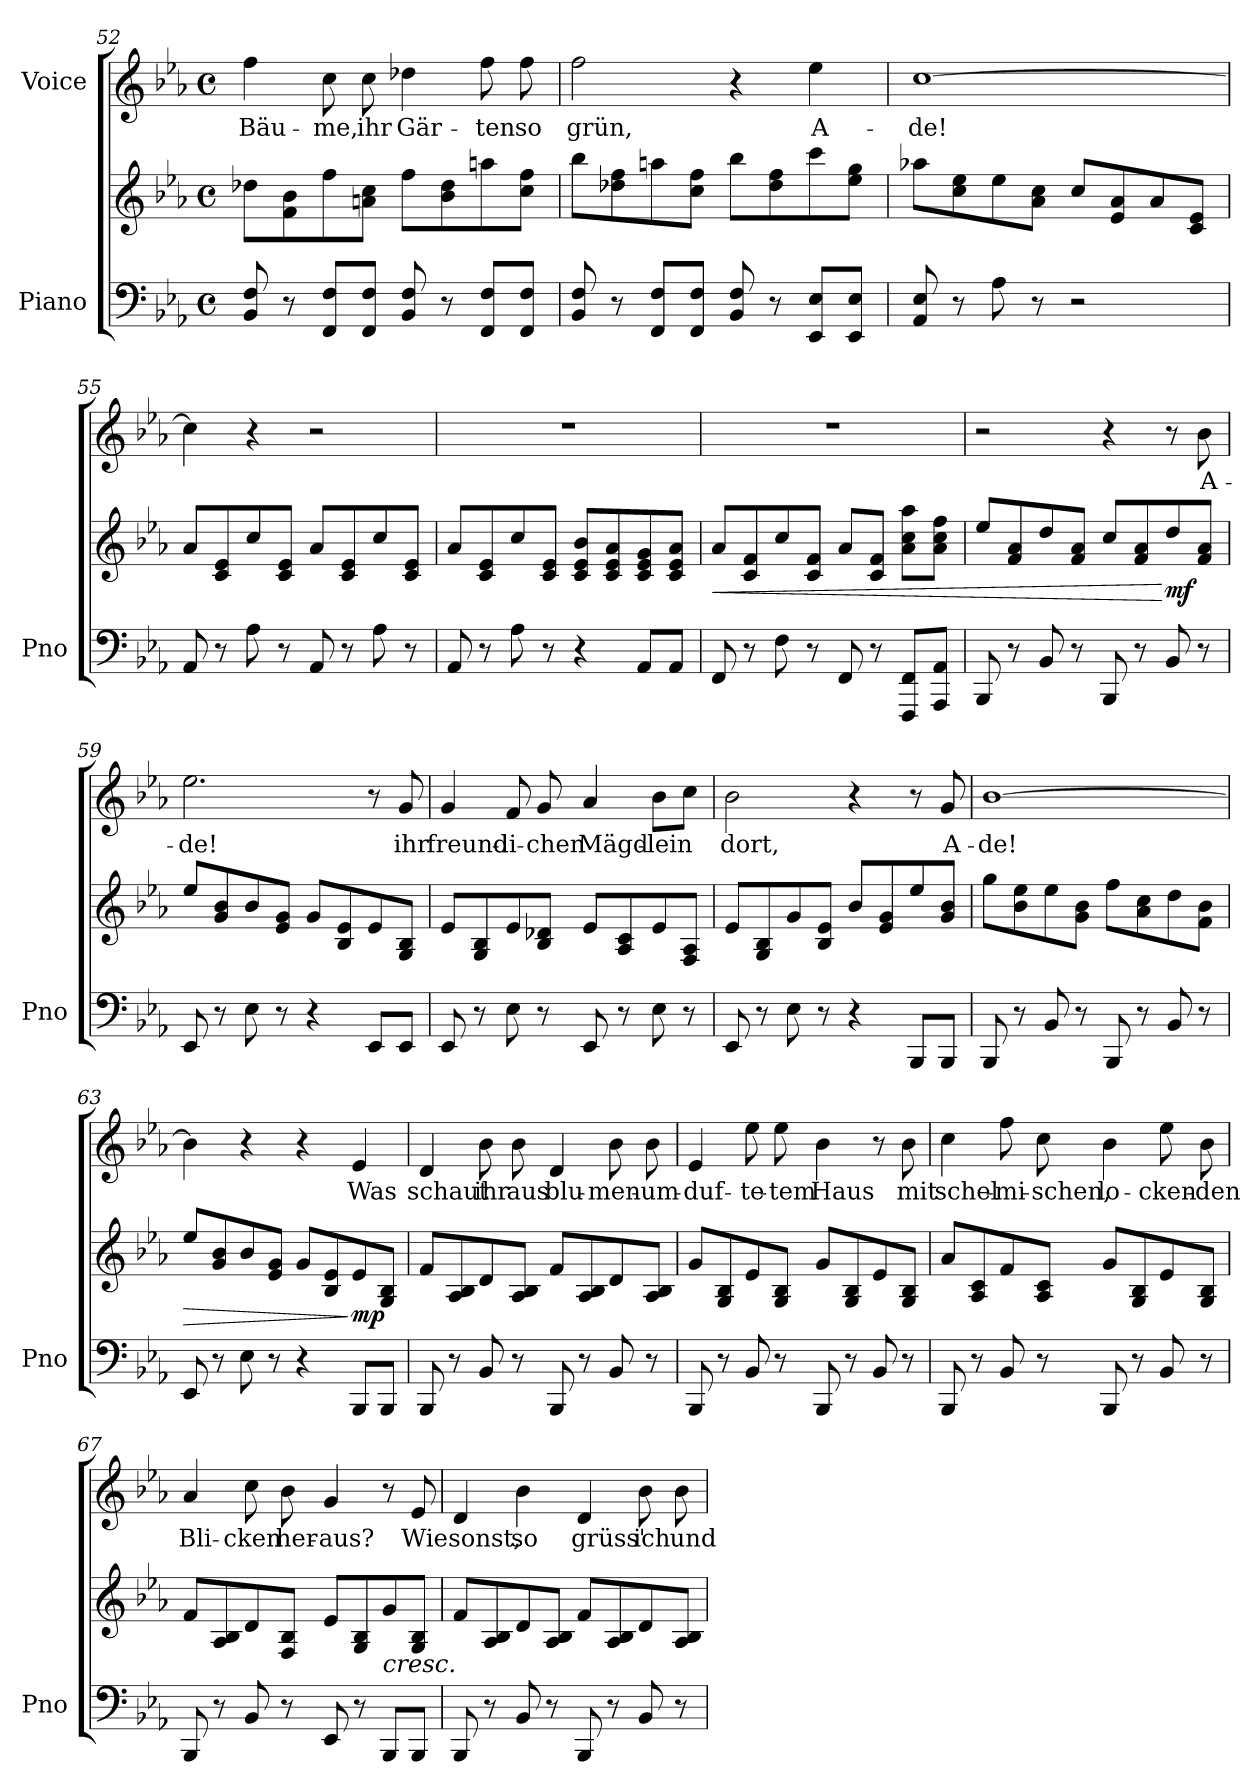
**kern	**kern	**dynam	**kern	**text
*part2	*part2	*part2	*part1	*part1
*staff3	*staff2	*staff2/3	*staff1	*staff1
*I"Piano	*	*	*I"Voice	*
*I'Pno	*	*	*	*
!!LO:LB:g=z
*clefF4	*clefG2	*	*clefG2	*
*k[b-e-a-]	*k[b-e-a-]	*	*k[b-e-a-]	*
*M4/4	*M4/4	*	*M4/4	*
*met(c)	*met(c)	*	*met(c)	*
=52	=52	=52	=52	=52
!	!	!	!	!LO:LY:b
8BB-/ 8F/	8dd-X\L	.	4ff\	Bäu-
8r	8f\ 8b-\	.	.	.
!	!	!	!	!LO:LY:b
8FF/ 8F/L	8ff\	.	8cc\	-me,
!	!	!	!	!LO:LY:b
8FF/ 8F/J	8an\ 8cc\J	.	8cc\	ihr
!	!	!	!	!LO:LY:b
8BB-/ 8F/	8ff\L	.	4dd-X\	Gär-
8r	8b-\ 8dd-\	.	.	.
!	!	!	!	!LO:LY:b
8FF/ 8F/L	8aan\	.	8ff\	-ten
!	!	!	!	!LO:LY:b
8FF/ 8F/J	8cc\ 8ff\J	.	8ff\	so
=53	=53	=53	=53	=53
!	!	!	!	!LO:LY:b
8BB-/ 8F/	8bb-\L	.	2ff\	grün,
8r	8dd-X\ 8ff\	.	.	.
8FF/ 8F/L	8aan\	.	.	.
8FF/ 8F/J	8cc\ 8ff\J	.	.	.
8BB-/ 8F/	8bb-\L	.	4r	.
8r	8dd-\ 8ff\	.	.	.
!	!	!	!	!LO:LY:b
8EE-/ 8E-/L	8ccc\	.	4ee-\	A-
8EE-/ 8E-/J	8ee-\ 8gg\J	.	.	.
=54	=54	=54	=54	=54
!	!	!	!	!LO:LY:b
8AA-/ 8E-/	8aa-X\L	.	[1cc	-de!
8r	8cc\ 8ee-\	.	.	.
8A-\	8ee-\	.	.	.
8r	8a-\ 8cc\J	.	.	.
2r	8cc/L	.	.	.
.	8e-/ 8a-/	.	.	.
.	8a-/	.	.	.
.	8c/ 8e-/J	.	.	.
=55	=55	=55	=55	=55
8AA-/	8a-/L	.	4cc\]	.
8r	8c/ 8e-/	.	.	.
8A-\	8cc/	.	4r	.
8r	8c/ 8e-/J	.	.	.
8AA-/	8a-/L	.	2r	.
8r	8c/ 8e-/	.	.	.
8A-\	8cc/	.	.	.
8r	8c/ 8e-/J	.	.	.
=56	=56	=56	=56	=56
8AA-/	8a-/L	.	1r	.
8r	8c/ 8e-/	.	.	.
8A-\	8cc/	.	.	.
8r	8c/ 8e-/J	.	.	.
4r	8c/ 8e-/ 8b-/L	.	.	.
.	8c/ 8e-/ 8a-/	.	.	.
8AA-/L	8c/ 8e-/ 8g/	.	.	.
8AA-/J	8c/ 8e-/ 8a-/J	.	.	.
!!LO:LB:g=z
=57	=57	=57	=57	=57
!	!	!LO:HP:b	!	!
8FF/	8a-/L	<	1r	.
8r	8c/ 8f/	.	.	.
8F\	8cc/	.	.	.
8r	8c/ 8f/J	.	.	.
8FF/	8a-/L	.	.	.
8r	8c/ 8f/J	.	.	.
8FFF/ 8FF/L	8a-\ 8cc\ 8aa-\L	.	.	.
8AAA-/ 8AA-/J	8a-\ 8cc\ 8ff\J	.	.	.
=58	=58	=58	=58	=58
8BBB-/	8ee-/L	.	2r	.
8r	8f/ 8a-/	.	.	.
8BB-/	8dd/	.	.	.
8r	8f/ 8a-/J	.	.	.
8BBB-/	8cc/L	.	4r	.
8r	8f/ 8a-/	.	.	.
!	!	!LO:DY:n=1:b	!	!
8BB-/	8dd/	[ mf	8r	.
!	!	!	!	!LO:LY:b
8r	8f/ 8a-/J	.	8b-\	A-
=59	=59	=59	=59	=59
!	!	!	!	!LO:LY:b
8EE-/	8ee-/L	.	2.ee-\	-de!
8r	8g/ 8b-/	.	.	.
8E-\	8b-/	.	.	.
8r	8e-/ 8g/J	.	.	.
4r	8g/L	.	.	.
.	8B-/ 8e-/	.	.	.
8EE-/L	8e-/	.	8r	.
!	!	!	!	!LO:LY:b
8EE-/J	8G/ 8B-/J	.	8g/	ihr
=60	=60	=60	=60	=60
!	!	!	!	!LO:LY:b
8EE-/	8e-/L	.	4g/	freund-
8r	8G/ 8B-/	.	.	.
!	!	!	!	!LO:LY:b
8E-\	8e-/	.	8f/	-li-
!	!	!	!	!LO:LY:b
8r	8B-/ 8d-X/J	.	8g/	-chen
!	!	!	!	!LO:LY:b
8EE-/	8e-/L	.	4a-/	Mägd-
8r	8A-/ 8c/	.	.	.
!	!	!	!	!LO:LY:b
8E-\	8e-/	.	8b-\L	-lein
8r	8F/ 8A-/J	.	8cc\J	.
=61	=61	=61	=61	=61
!	!	!	!	!LO:LY:b
8EE-/	8e-/L	.	2b-\	dort,
8r	8G/ 8B-/	.	.	.
8E-\	8g/	.	.	.
8r	8B-/ 8e-/J	.	.	.
4r	8b-/L	.	4r	.
.	8e-/ 8g/	.	.	.
8BBB-/L	8ee-/	.	8r	.
!	!	!	!	!LO:LY:b
8BBB-/J	8g/ 8b-/J	.	8g/	A-
=62	=62	=62	=62	=62
!	!	!	!	!LO:LY:b
8BBB-/	8gg\L	.	[1b-	-de!
8r	8b-\ 8ee-\	.	.	.
8BB-/	8ee-\	.	.	.
8r	8g\ 8b-\J	.	.	.
8BBB-/	8ff\L	.	.	.
8r	8a-\ 8cc\	.	.	.
8BB-/	8dd\	.	.	.
8r	8f\ 8b-\J	.	.	.
!!LO:LB:g=z
=63	=63	=63	=63	=63
!	!	!LO:HP:b	!	!
8EE-/	8ee-/L	>	4b-\]	.
8r	8g/ 8b-/	.	.	.
8E-\	8b-/	.	4r	.
8r	8e-/ 8g/J	.	.	.
4r	8g/L	.	4r	.
.	8B-/ 8e-/	.	.	.
!	!	!LO:DY:n=1:b	!	!LO:LY:b
8BBB-/L	8e-/	] mp	4e-/	Was
8BBB-/J	8G/ 8B-/J	.	.	.
=64	=64	=64	=64	=64
!	!	!	!	!LO:LY:b
8BBB-/	8f/L	.	4d/	schaut
8r	8A-/ 8B-/	.	.	.
!	!	!	!	!LO:LY:b
8BB-/	8d/	.	8b-\	ihr
!	!	!	!	!LO:LY:b
8r	8A-/ 8B-/J	.	8b-\	aus
!	!	!	!	!LO:LY:b
8BBB-/	8f/L	.	4d/	blu-
8r	8A-/ 8B-/	.	.	.
!	!	!	!	!LO:LY:b
8BB-/	8d/	.	8b-\	-men-
!	!	!	!	!LO:LY:b
8r	8A-/ 8B-/J	.	8b-\	-um-
=65	=65	=65	=65	=65
!	!	!	!	!LO:LY:b
8BBB-/	8g/L	.	4e-/	-duf-
8r	8G/ 8B-/	.	.	.
!	!	!	!	!LO:LY:b
8BB-/	8e-/	.	8ee-\	-te-
!	!	!	!	!LO:LY:b
8r	8G/ 8B-/J	.	8ee-\	-tem
!	!	!	!	!LO:LY:b
8BBB-/	8g/L	.	4b-\	Haus
8r	8G/ 8B-/	.	.	.
8BB-/	8e-/	.	8r	.
!	!	!	!	!LO:LY:b
8r	8G/ 8B-/J	.	8b-\	mit
=66	=66	=66	=66	=66
!	!	!	!	!LO:LY:b
8BBB-/	8a-/L	.	4cc\	schel-
8r	8A-/ 8c/	.	.	.
!	!	!	!	!LO:LY:b
8BB-/	8f/	.	8ff\	-mi-
!	!	!	!	!LO:LY:b
8r	8A-/ 8c/J	.	8cc\	-schen,
!	!	!	!	!LO:LY:b
8BBB-/	8g/L	.	4b-\	lo-
8r	8G/ 8B-/	.	.	.
!	!	!	!	!LO:LY:b
8BB-/	8e-/	.	8ee-\	-cken-
!	!	!	!	!LO:LY:b
8r	8G/ 8B-/J	.	8b-\	-den
!!LO:PB:g=z
=67	=67	=67	=67	=67
!	!	!	!	!LO:LY:b
8BBB-/	8f/L	.	4a-/	Bli-
8r	8A-/ 8B-/	.	.	.
!	!	!	!	!LO:LY:b
8BB-/	8d/	.	8cc\	-cken
!	!	!	!	!LO:LY:b
8r	8F/ 8B-/J	.	8b-\	her-
!	!	!	!	!LO:LY:b
8EE-/	8e-/L	.	4g/	-aus?
8r	8G/ 8B-/	.	.	.
!	!LO:TX:b:i:t=cresc.	!	!	!
8BBB-/L	8g/	.	8r	.
!	!	!	!	!LO:LY:b
8BBB-/J	8G/ 8B-/J	.	8e-/	Wie
=68	=68	=68	=68	=68
!	!	!	!	!LO:LY:b
8BBB-/	8f/L	.	4d/	sonst,
8r	8A-/ 8B-/	.	.	.
!	!	!	!	!LO:LY:b
8BB-/	8d/	.	4b-\	so
8r	8A-/ 8B-/J	.	.	.
!	!	!	!	!LO:LY:b
8BBB-/	8f/L	.	4d/	grüss'
8r	8A-/ 8B-/	.	.	.
!	!	!	!	!LO:LY:b
8BB-/	8d/	.	8b-\	ich
!	!	!	!	!LO:LY:b
8r	8A-/ 8B-/J	.	8b-\	und
=	=	=	=	=
*-	*-	*-	*-	*-
